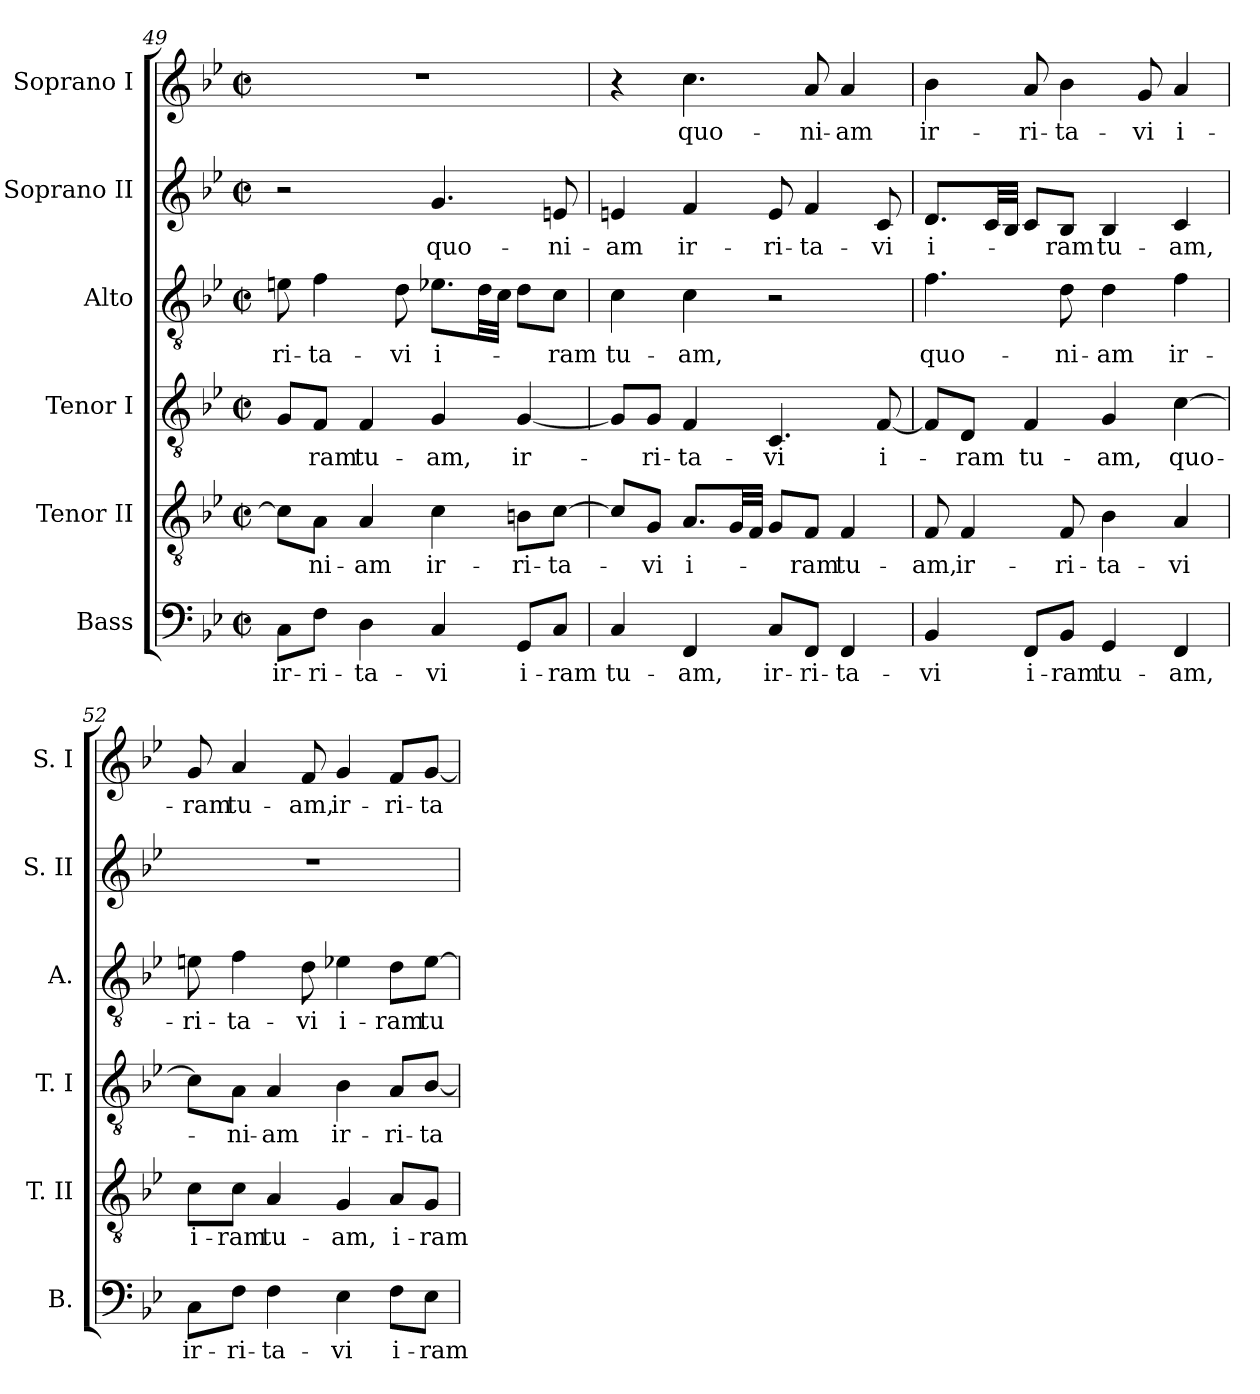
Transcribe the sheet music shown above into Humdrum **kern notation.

**kern	**text	**kern	**text	**kern	**text	**kern	**text	**kern	**text	**kern	**text
*part6	*part6	*part5	*part5	*part4	*part4	*part3	*part3	*part2	*part2	*part1	*part1
*staff6	*staff6	*staff5	*staff5	*staff4	*staff4	*staff3	*staff3	*staff2	*staff2	*staff1	*staff1
*I"Bass	*	*I"Tenor II	*	*I"Tenor I	*	*I"Alto	*	*I"Soprano II	*	*I"Soprano I	*
*I'B.	*	*I'T. II	*	*I'T. I	*	*I'A.	*	*I'S. II	*	*I'S. I	*
!!LO:PB:g=z
*clefF4	*	*clefGv2	*	*clefGv2	*	*clefGv2	*	*clefG2	*	*clefG2	*
*	*	*ITrd7c12	*	*ITrd7c12	*	*	*	*	*	*	*
*k[b-e-]	*	*k[b-e-]	*	*k[b-e-]	*	*k[b-e-]	*	*k[b-e-]	*	*k[b-e-]	*
*g:	*	*g:	*	*g:	*	*g:	*	*g:	*	*g:	*
*M2/2	*	*M2/2	*	*M2/2	*	*M2/2	*	*M2/2	*	*M2/2	*
*met(c|)	*	*met(c|)	*	*met(c|)	*	*met(c|)	*	*met(c|)	*	*met(c|)	*
=49	=49	=49	=49	=49	=49	=49	=49	=49	=49	=49	=49
!	!LO:LY:b:color=#000000	!	!	!	!	!	!	!	!	!	!
!	!	!	!	!	!	!	!LO:LY:b:color=#000000	!	!	!	!
8Ci\L	ir-	8Ci\L]	.	8GGi/L	.	8eni\	-ri-	2r	.	1r	.
!	!LO:LY:b:color=#000000	!	!	!	!	!	!	!	!	!	!
!	!	!	!LO:LY:b:color=#000000	!	!	!	!	!	!	!	!
!	!	!	!	!	!LO:LY:b:color=#000000	!	!	!	!	!	!
!	!	!	!	!	!	!	!LO:LY:b:color=#000000	!	!	!	!
8Fi\J	-ri-	8AAi\J	-ni-	8FFi/J	-ram	4fi\	-ta-	.	.	.	.
!	!LO:LY:b:color=#000000	!	!	!	!	!	!	!	!	!	!
!	!	!	!LO:LY:b:color=#000000	!	!	!	!	!	!	!	!
!	!	!	!	!	!LO:LY:b:color=#000000	!	!	!	!	!	!
4Di\	-ta-	4AAi/	-am	4FFi/	tu-	.	.	.	.	.	.
!	!	!	!	!	!	!	!LO:LY:b:color=#000000	!	!	!	!
.	.	.	.	.	.	8di\	-vi	.	.	.	.
!	!LO:LY:b:color=#000000	!	!	!	!	!	!	!	!	!	!
!	!	!	!LO:LY:b:color=#000000	!	!	!	!	!	!	!	!
!	!	!	!	!	!LO:LY:b:color=#000000	!	!	!	!	!	!
!	!	!	!	!	!	!	!LO:LY:b:color=#000000	!	!	!	!
!	!	!	!	!	!	!	!	!	!LO:LY:b:color=#000000	!	!
4Ci/	-vi	4Ci\	ir-	4GGi/	-am,	8.e-Xi\L	i-	4.gi/	quo-	.	.
.	.	.	.	.	.	32di\LL	.	.	.	.	.
.	.	.	.	.	.	32ci\JJJ	.	.	.	.	.
!	!LO:LY:b:color=#000000	!	!	!	!	!	!	!	!	!	!
!	!	!	!LO:LY:b:color=#000000	!	!	!	!	!	!	!	!
!	!	!	!	!	!LO:LY:b:color=#000000	!	!	!	!	!	!
8GGi/L	i-	8BBni\L	-ri-	[<4GGi/	ir-	8di\L	.	.	.	.	.
!	!LO:LY:b:color=#000000	!	!	!	!	!	!	!	!	!	!
!	!	!	!LO:LY:b:color=#000000	!	!	!	!	!	!	!	!
!	!	!	!	!	!	!	!LO:LY:b:color=#000000	!	!	!	!
!	!	!	!	!	!	!	!	!	!LO:LY:b:color=#000000	!	!
8Ci/J	-ram	[>8Ci\J	-ta-	.	.	8ci\J	-ram	8eni/	-ni-	.	.
=50	=50	=50	=50	=50	=50	=50	=50	=50	=50	=50	=50
!	!LO:LY:b:color=#000000	!	!	!	!	!	!	!	!	!	!
!	!	!	!	!	!	!	!LO:LY:b:color=#000000	!	!	!	!
!	!	!	!	!	!	!	!	!	!LO:LY:b:color=#000000	!	!
4Ci/	tu-	8Ci/L]	.	8GGi/L]	.	4ci\	tu-	4eni/	-am	4r	.
!	!	!	!LO:LY:b:color=#000000	!	!	!	!	!	!	!	!
!	!	!	!	!	!LO:LY:b:color=#000000	!	!	!	!	!	!
.	.	8GGi/J	-vi	8GGi/J	-ri-	.	.	.	.	.	.
!	!LO:LY:b:color=#000000	!	!	!	!	!	!	!	!	!	!
!	!	!	!LO:LY:b:color=#000000	!	!	!	!	!	!	!	!
!	!	!	!	!	!LO:LY:b:color=#000000	!	!	!	!	!	!
!	!	!	!	!	!	!	!LO:LY:b:color=#000000	!	!	!	!
!	!	!	!	!	!	!	!	!	!LO:LY:b:color=#000000	!	!
!	!	!	!	!	!	!	!	!	!	!	!LO:LY:b:color=#000000
4FFi/	-am,	8.AAi/L	i-	4FFi/	-ta-	4ci\	-am,	4fi/	ir-	4.cci\	quo-
.	.	32GGi/LL	.	.	.	.	.	.	.	.	.
.	.	32FFi/JJJ	.	.	.	.	.	.	.	.	.
!	!LO:LY:b:color=#000000	!	!	!	!	!	!	!	!	!	!
!	!	!	!	!	!LO:LY:b:color=#000000	!	!	!	!	!	!
!	!	!	!	!	!	!	!	!	!LO:LY:b:color=#000000	!	!
8Ci/L	ir-	8GGi/L	.	4.CCi/	-vi	2r	.	8ei/	-ri-	.	.
!	!LO:LY:b:color=#000000	!	!	!	!	!	!	!	!	!	!
!	!	!	!LO:LY:b:color=#000000	!	!	!	!	!	!	!	!
!	!	!	!	!	!	!	!	!	!LO:LY:b:color=#000000	!	!
!	!	!	!	!	!	!	!	!	!	!	!LO:LY:b:color=#000000
8FFi/J	-ri-	8FFi/J	-ram	.	.	.	.	4fi/	-ta-	8ai/	-ni-
!	!LO:LY:b:color=#000000	!	!	!	!	!	!	!	!	!	!
!	!	!	!LO:LY:b:color=#000000	!	!	!	!	!	!	!	!
!	!	!	!	!	!	!	!	!	!	!	!LO:LY:b:color=#000000
4FFi/	-ta-	4FFi/	tu-	.	.	.	.	.	.	4ai/	-am
!	!	!	!	!	!LO:LY:b:color=#000000	!	!	!	!	!	!
!	!	!	!	!	!	!	!	!	!LO:LY:b:color=#000000	!	!
.	.	.	.	[<8FFi/	i-	.	.	8ci/	-vi	.	.
=51	=51	=51	=51	=51	=51	=51	=51	=51	=51	=51	=51
!	!LO:LY:b:color=#000000	!	!	!	!	!	!	!	!	!	!
!	!	!	!LO:LY:b:color=#000000	!	!	!	!	!	!	!	!
!	!	!	!	!	!	!	!LO:LY:b:color=#000000	!	!	!	!
!	!	!	!	!	!	!	!	!	!LO:LY:b:color=#000000	!	!
!	!	!	!	!	!	!	!	!	!	!	!LO:LY:b:color=#000000
4BB-i/	-vi	8FFi/	-am,	8FFi/L]	.	4.fi\	quo-	8.di/L	i-	4b-i\	ir-
!	!	!	!LO:LY:b:color=#000000	!	!	!	!	!	!	!	!
!	!	!	!	!	!LO:LY:b:color=#000000	!	!	!	!	!	!
.	.	4FFi/	ir-	8DDi/J	-ram	.	.	.	.	.	.
.	.	.	.	.	.	.	.	32ci/LL	.	.	.
.	.	.	.	.	.	.	.	32B-i/JJJ	.	.	.
!	!LO:LY:b:color=#000000	!	!	!	!	!	!	!	!	!	!
!	!	!	!	!	!LO:LY:b:color=#000000	!	!	!	!	!	!
!	!	!	!	!	!	!	!	!	!	!	!LO:LY:b:color=#000000
8FFi/L	i-	.	.	4FFi/	tu-	.	.	8ci/L	.	8ai/	-ri-
!	!LO:LY:b:color=#000000	!	!	!	!	!	!	!	!	!	!
!	!	!	!LO:LY:b:color=#000000	!	!	!	!	!	!	!	!
!	!	!	!	!	!	!	!LO:LY:b:color=#000000	!	!	!	!
!	!	!	!	!	!	!	!	!	!LO:LY:b:color=#000000	!	!
!	!	!	!	!	!	!	!	!	!	!	!LO:LY:b:color=#000000
8BB-i/J	-ram	8FFi/	-ri-	.	.	8di\	-ni-	8B-i/J	-ram	4b-i\	-ta-
!	!LO:LY:b:color=#000000	!	!	!	!	!	!	!	!	!	!
!	!	!	!LO:LY:b:color=#000000	!	!	!	!	!	!	!	!
!	!	!	!	!	!LO:LY:b:color=#000000	!	!	!	!	!	!
!	!	!	!	!	!	!	!LO:LY:b:color=#000000	!	!	!	!
!	!	!	!	!	!	!	!	!	!LO:LY:b:color=#000000	!	!
4GGi/	tu-	4BB-i\	-ta-	4GGi/	-am,	4di\	-am	4B-i/	tu-	.	.
!	!	!	!	!	!	!	!	!	!	!	!LO:LY:b:color=#000000
.	.	.	.	.	.	.	.	.	.	8gi/	-vi
!	!LO:LY:b:color=#000000	!	!	!	!	!	!	!	!	!	!
!	!	!	!LO:LY:b:color=#000000	!	!	!	!	!	!	!	!
!	!	!	!	!	!LO:LY:b:color=#000000	!	!	!	!	!	!
!	!	!	!	!	!	!	!LO:LY:b:color=#000000	!	!	!	!
!	!	!	!	!	!	!	!	!	!LO:LY:b:color=#000000	!	!
!	!	!	!	!	!	!	!	!	!	!	!LO:LY:b:color=#000000
4FFi/	-am,	4AAi/	-vi	[>4Ci\	quo-	4fi\	ir-	4ci/	-am,	4ai/	i-
!!LO:LB:g=z
=52	=52	=52	=52	=52	=52	=52	=52	=52	=52	=52	=52
!	!LO:LY:b:color=#000000	!	!	!	!	!	!	!	!	!	!
!	!	!	!LO:LY:b:color=#000000	!	!	!	!	!	!	!	!
!	!	!	!	!	!	!	!LO:LY:b:color=#000000	!	!	!	!
!	!	!	!	!	!	!	!	!	!	!	!LO:LY:b:color=#000000
8Ci\L	ir-	8Ci\L	i-	8Ci\L]	.	8eni\	-ri-	1r	.	8gi/	-ram
!	!LO:LY:b:color=#000000	!	!	!	!	!	!	!	!	!	!
!	!	!	!LO:LY:b:color=#000000	!	!	!	!	!	!	!	!
!	!	!	!	!	!LO:LY:b:color=#000000	!	!	!	!	!	!
!	!	!	!	!	!	!	!LO:LY:b:color=#000000	!	!	!	!
!	!	!	!	!	!	!	!	!	!	!	!LO:LY:b:color=#000000
8Fi\J	-ri-	8Ci\J	-ram	8AAi\J	-ni-	4fi\	-ta-	.	.	4ai/	tu-
!	!LO:LY:b:color=#000000	!	!	!	!	!	!	!	!	!	!
!	!	!	!LO:LY:b:color=#000000	!	!	!	!	!	!	!	!
!	!	!	!	!	!LO:LY:b:color=#000000	!	!	!	!	!	!
4Fi\	-ta-	4AAi/	tu-	4AAi/	-am	.	.	.	.	.	.
!	!	!	!	!	!	!	!LO:LY:b:color=#000000	!	!	!	!
!	!	!	!	!	!	!	!	!	!	!	!LO:LY:b:color=#000000
.	.	.	.	.	.	8di\	-vi	.	.	8fi/	-am,
!	!LO:LY:b:color=#000000	!	!	!	!	!	!	!	!	!	!
!	!	!	!LO:LY:b:color=#000000	!	!	!	!	!	!	!	!
!	!	!	!	!	!LO:LY:b:color=#000000	!	!	!	!	!	!
!	!	!	!	!	!	!	!LO:LY:b:color=#000000	!	!	!	!
!	!	!	!	!	!	!	!	!	!	!	!LO:LY:b:color=#000000
4E-i\	-vi	4GGi/	-am,	4BB-i\	ir-	4e-Xi\	i-	.	.	4gi/	ir-
!	!LO:LY:b:color=#000000	!	!	!	!	!	!	!	!	!	!
!	!	!	!LO:LY:b:color=#000000	!	!	!	!	!	!	!	!
!	!	!	!	!	!LO:LY:b:color=#000000	!	!	!	!	!	!
!	!	!	!	!	!	!	!LO:LY:b:color=#000000	!	!	!	!
!	!	!	!	!	!	!	!	!	!	!	!LO:LY:b:color=#000000
8Fi\L	i-	8AAi/L	i-	8AAi/L	-ri-	8di\L	-ram	.	.	8fi/L	-ri-
!	!LO:LY:b:color=#000000	!	!	!	!	!	!	!	!	!	!
!	!	!	!LO:LY:b:color=#000000	!	!	!	!	!	!	!	!
!	!	!	!	!	!LO:LY:b:color=#000000	!	!	!	!	!	!
!	!	!	!	!	!	!	!LO:LY:b:color=#000000	!	!	!	!
!	!	!	!	!	!	!	!	!	!	!	!LO:LY:b:color=#000000
8E-i\J	-ram	8GGi/J	-ram	[<8BB-i/J	-ta-	[>8e-i\J	tu-	.	.	[<8gi/J	-ta-
=	=	=	=	=	=	=	=	=	=	=	=
*-	*-	*-	*-	*-	*-	*-	*-	*-	*-	*-	*-
